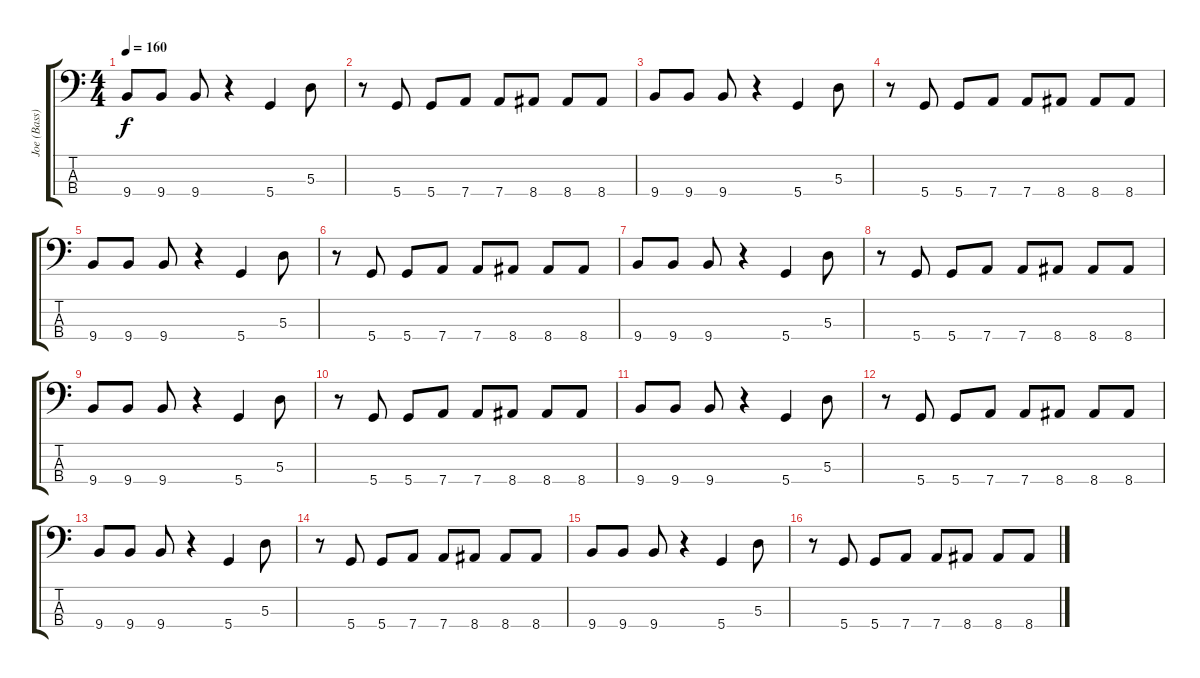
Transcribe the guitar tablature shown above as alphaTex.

\track ("Joe (Bass)" "Joe (Bass)") {instrument electricbassfinger}
\staff {score tabs}
\tuning (G2 D2 A1 D1) {hide}
\ts (4 4)
\tempo 160
\clef f4
\ks c
9.4.8{dy f instrument electricbassfinger} 9.4.8 9.4.8 r.4 5.4.4 5.3.8 |
r.8 5.4.8 5.4.8 7.4.8 7.4.8 8.4.8 8.4.8 8.4.8 |
9.4.8 9.4.8 9.4.8 r.4 5.4.4 5.3.8 |
r.8 5.4.8 5.4.8 7.4.8 7.4.8 8.4.8 8.4.8 8.4.8 |
9.4.8 9.4.8 9.4.8 r.4 5.4.4 5.3.8 |
r.8 5.4.8 5.4.8 7.4.8 7.4.8 8.4.8 8.4.8 8.4.8 |
9.4.8 9.4.8 9.4.8 r.4 5.4.4 5.3.8 |
r.8 5.4.8 5.4.8 7.4.8 7.4.8 8.4.8 8.4.8 8.4.8 |
9.4.8 9.4.8 9.4.8 r.4 5.4.4 5.3.8 |
r.8 5.4.8 5.4.8 7.4.8 7.4.8 8.4.8 8.4.8 8.4.8 |
9.4.8 9.4.8 9.4.8 r.4 5.4.4 5.3.8 |
r.8 5.4.8 5.4.8 7.4.8 7.4.8 8.4.8 8.4.8 8.4.8 |
9.4.8 9.4.8 9.4.8 r.4 5.4.4 5.3.8 |
r.8 5.4.8 5.4.8 7.4.8 7.4.8 8.4.8 8.4.8 8.4.8 |
9.4.8 9.4.8 9.4.8 r.4 5.4.4 5.3.8 |
r.8 5.4.8 5.4.8 7.4.8 7.4.8 8.4.8 8.4.8 8.4.8
